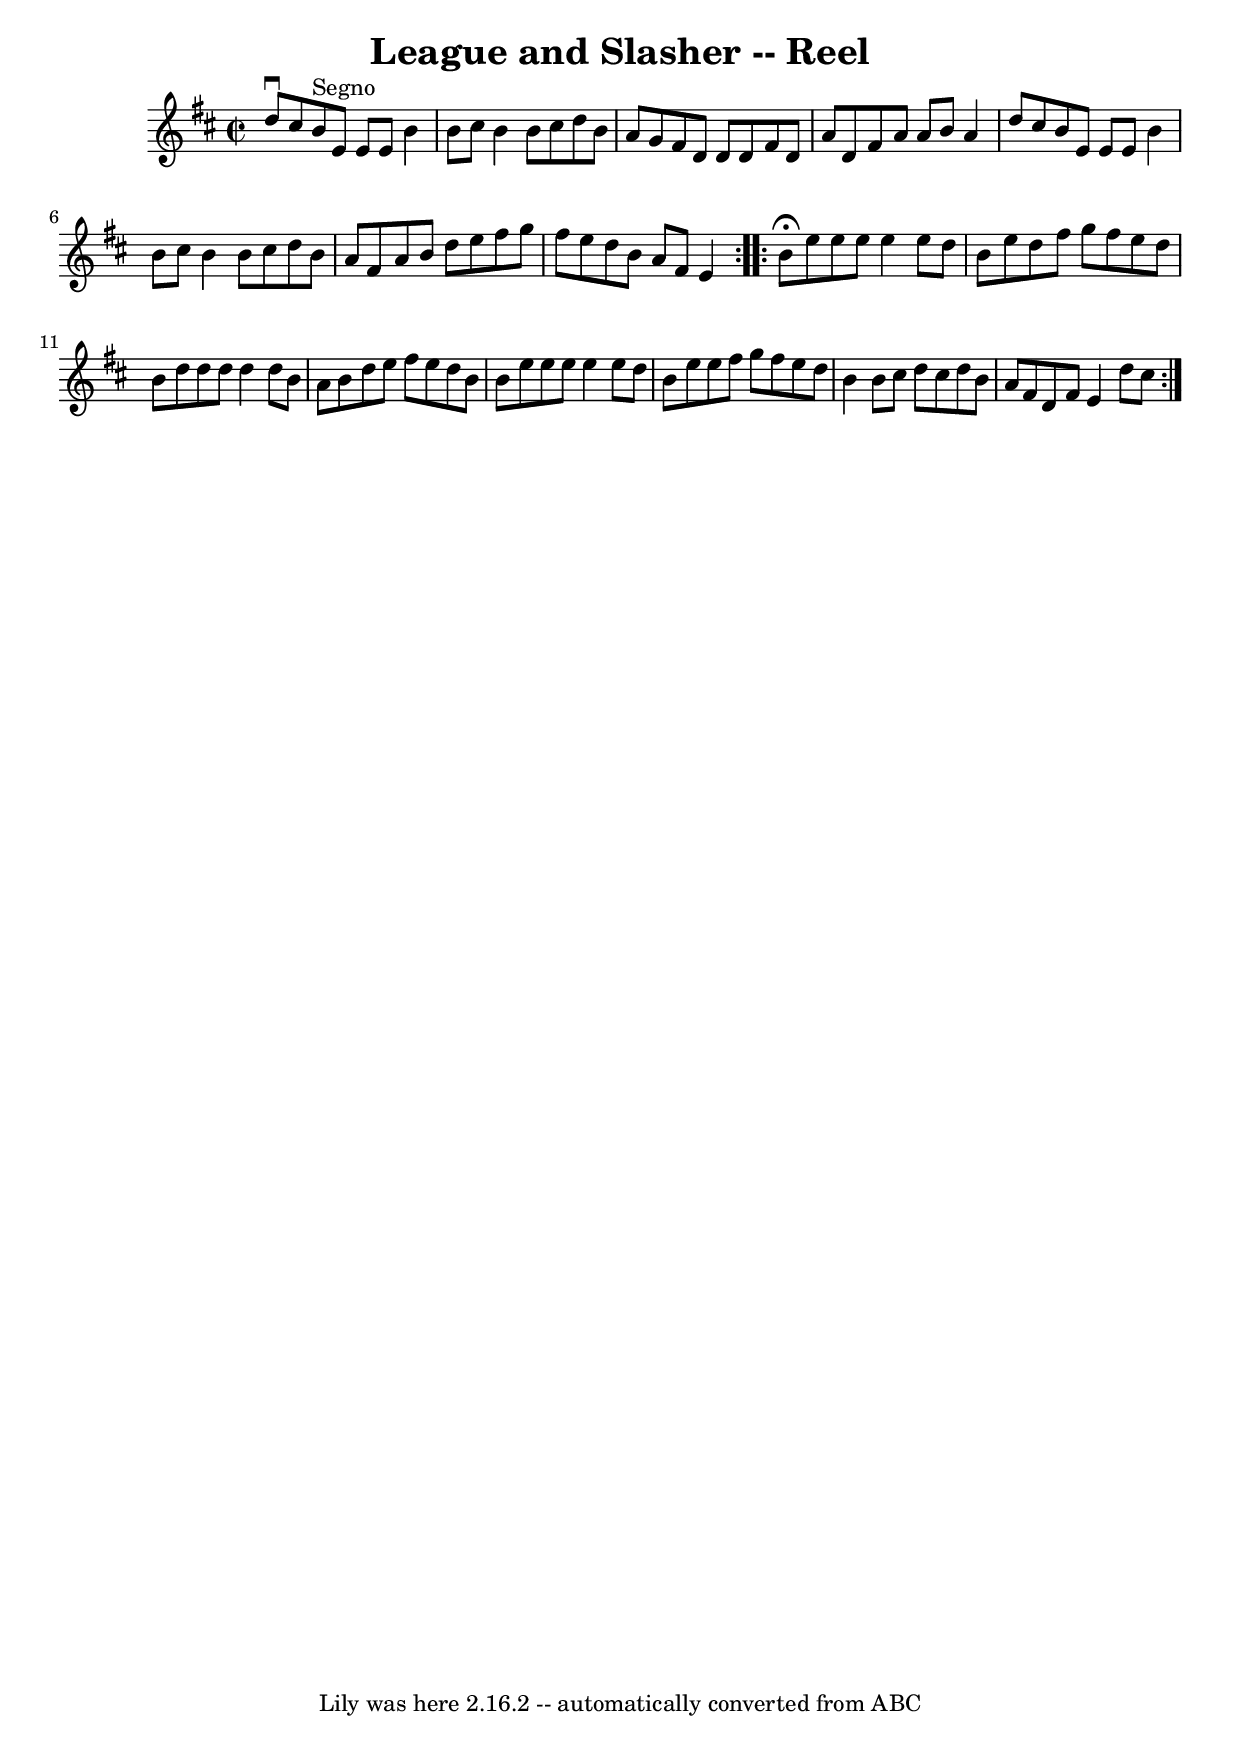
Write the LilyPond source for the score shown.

\version "2.16.2"
\include "Mammoth.ily"
\header {
  %% book = "Ryan's Mammoth Collection"
  crossRefNumber = "1"
  footnotes = ""
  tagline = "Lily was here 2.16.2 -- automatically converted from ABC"
  title = "League and Slasher -- Reel"

}
voicedefault =  {



  \repeat volta 2 {

    \override Staff.TimeSignature #'style = #'C
    \time 2/2 
    \key e \dorian d''8^\downbow cis''8    |
    b'8^"Segno"  
    e'8 e'8 e'8 b'4 b'8 cis''8  |
    b'4 b'8 cis''8    
    d''8 b'8 a'8 g'8  |
    fis'8 d'8 d'8 d'8 fis'8    
    d'8 a'8 d'8  |
    fis'8 a'8 a'8 b'8 a'4 d''8    
    cis''8  |
    b'8 e'8 e'8 e'8 b'4 b'8 cis''8  |
    
    b'4 b'8 cis''8 d''8 b'8 a'8 fis'8  |
    a'8 b'8    
    d''8 e''8 fis''8 g''8 fis''8 e''8  |
    d''8 b'8 a'8 
    fis'8 e'4    
  } 
  \repeat volta 2 {
    b'8^\fermata e''8 e''8 e''8 
    e''4 e''8 d''8  |
    b'8 e''8 d''8 fis''8 g''8    
    fis''8 e''8 d''8  |
    b'8 d''8 d''8 d''8 d''4 d''8  
    b'8  |
    a'8 b'8 d''8 e''8 fis''8 e''8 d''8 b'8  
    |
    b'8 e''8 e''8 e''8 e''4 e''8 d''8  |
    
    b'8 e''8 e''8 fis''8 g''8 fis''8 e''8 d''8  |
    b'4 
    b'8 cis''8 d''8 cis''8 d''8 b'8  |
    a'8 fis'8    
    d'8 fis'8 e'4 d''8 cis''8    
  }   

}

\score{
  <<

    \context Staff="default"
    {
      \voicedefault 
      
    }

  >>
  \layout {
    
  }
  \midi {
  }

}
